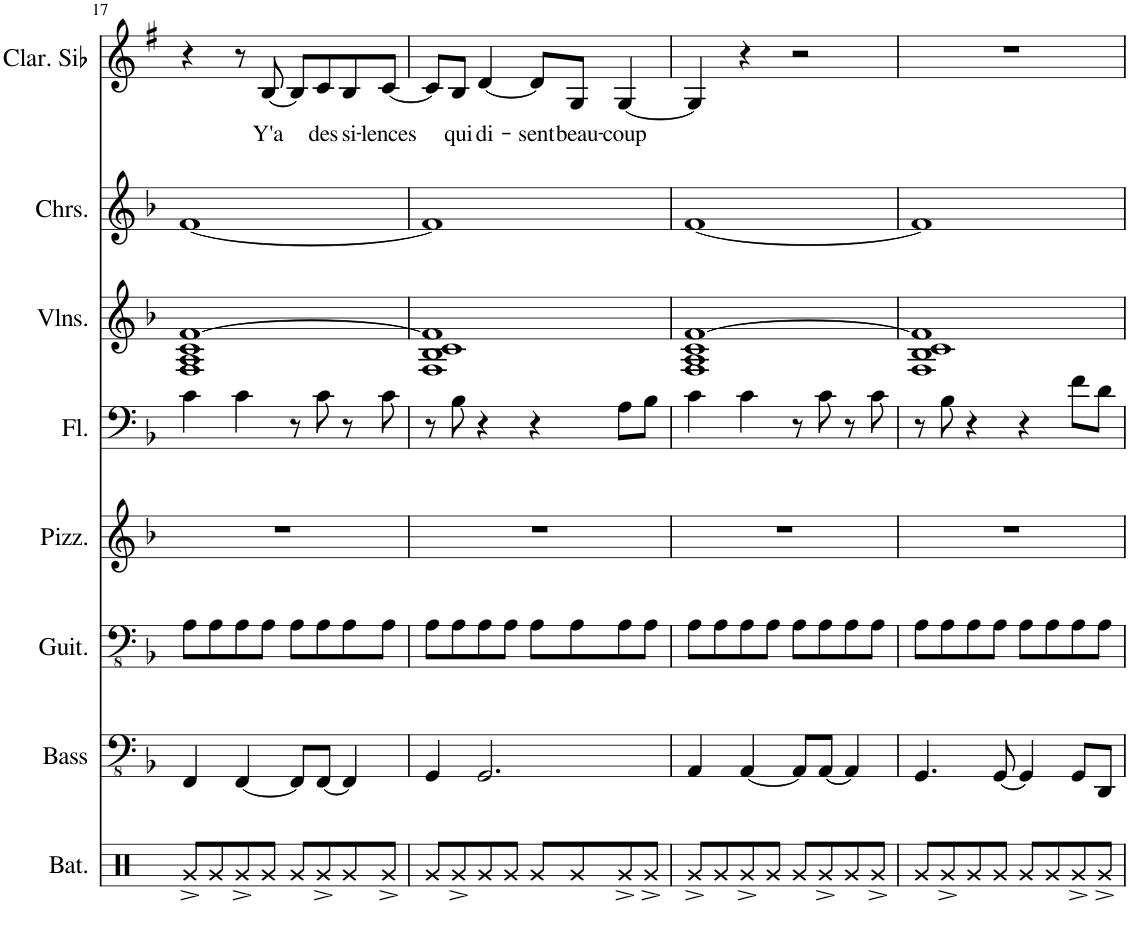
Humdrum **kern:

**kern	**kern	**kern	**kern	**kern	**kern	**kern	**kern	**text
*part8	*part7	*part6	*part5	*part4	*part3	*part2	*part1	*part1
*staff8	*staff7	*staff6	*staff5	*staff4	*staff3	*staff2	*staff1	*staff1
*I"Batterie	*I"Basse acoustique	*I"Guitare mute	*I"Pizzicato	*I"Flûte	*I"Violons	*I"Choeurs	*I"Clarinette en Sib	*
*I'Bat.	*I'Bass	*I'Guit.	*I'Pizz.	*I'Fl.	*I'Vlns.	*I'Chrs.	*I'Clar. Sib	*
!!LO:PB:g=z
*clefX	*clefFv4	*clefFv4	*clefG2	*clefF4	*clefG2	*clefG2	*clefG2	*
*	*	*	*	*	*	*	*Trd1c2	*
*k[]	*k[b-]	*k[b-]	*k[b-]	*k[b-]	*k[b-]	*k[b-]	*k[f#]	*
*M4/4	*M4/4	*M4/4	*M4/4	*M4/4	*M4/4	*M4/4	*M4/4	*
=17	=17	=17	=17	=17	=17	=17	=17	=17
8Rg^/L	4FFF/	8AA\L	1r	4c\	1F 1A 1c [1f	[1f	4r	.
8Rg/	.	8AA\	.	.	.	.	.	.
8Rg^/	[4FFF/	8AA\	.	4c\	.	.	8r	.
!	!	!	!	!	!	!	!	!LO:LY:b
8Rg/J	.	8AA\J	.	.	.	.	[8B/	Y'a
8Rg/L	8FFF/L]	8AA\L	.	8r	.	.	8B/L]	.
!	!	!	!	!	!	!	!	!LO:LY:b
8Rg^/	[8FFF/J	8AA\	.	8c\	.	.	8c/	des
!	!	!	!	!	!	!	!	!LO:LY:b
8Rg/	4FFF/]	8AA\	.	8r	.	.	8B/	si-
!	!	!	!	!	!	!	!	!LO:LY:b
8Rg^/J	.	8AA\J	.	8c\	.	.	[8c/J	-lences
=18	=18	=18	=18	=18	=18	=18	=18	=18
8Rg/L	4GGG/	8AA\L	1r	8r	1F 1B- 1c 1f]	1f]	8c/L]	.
!	!	!	!	!	!	!	!	!LO:LY:b
8Rg^/	.	8AA\	.	8B-\	.	.	8B/J	qui
!	!	!	!	!	!	!	!	!LO:LY:b
8Rg/	2.GGG/	8AA\	.	4r	.	.	[4d/	di-
8Rg/J	.	8AA\J	.	.	.	.	.	.
!	!	!	!	!	!	!	!	!LO:LY:b
8Rg/L	.	8AA\L	.	4r	.	.	8d/L]	-sent
!	!	!	!	!	!	!	!	!LO:LY:b
8Rg/	.	8AA\	.	.	.	.	8G/J	beau-
!	!	!	!	!	!	!	!	!LO:LY:b
8Rg^/	.	8AA\	.	8A\L	.	.	[4G/	-coup
8Rg^/J	.	8AA\J	.	8B-\J	.	.	.	.
=19	=19	=19	=19	=19	=19	=19	=19	=19
8Rg^/L	4AAA/	8AA\L	1r	4c\	1F 1A 1c [1f	[1f	4G/]	.
8Rg/	.	8AA\	.	.	.	.	.	.
8Rg^/	[4AAA/	8AA\	.	4c\	.	.	4r	.
8Rg/J	.	8AA\J	.	.	.	.	.	.
8Rg/L	8AAA/L]	8AA\L	.	8r	.	.	2r	.
8Rg^/	[8AAA/J	8AA\	.	8c\	.	.	.	.
8Rg/	4AAA/]	8AA\	.	8r	.	.	.	.
8Rg^/J	.	8AA\J	.	8c\	.	.	.	.
=20	=20	=20	=20	=20	=20	=20	=20	=20
8Rg/L	4.GGG/	8AA\L	1r	8r	1F 1B- 1c 1f]	1f]	1r	.
8Rg^/	.	8AA\	.	8B-\	.	.	.	.
8Rg/	.	8AA\	.	4r	.	.	.	.
8Rg/J	[8GGG/	8AA\J	.	.	.	.	.	.
8Rg/L	4GGG/]	8AA\L	.	4r	.	.	.	.
8Rg/	.	8AA\	.	.	.	.	.	.
8Rg^/	8GGG/L	8AA\	.	8f\L	.	.	.	.
8Rg^/J	8DDD/J	8AA\J	.	8d\J	.	.	.	.
=	=	=	=	=	=	=	=	=
*-	*-	*-	*-	*-	*-	*-	*-	*-
